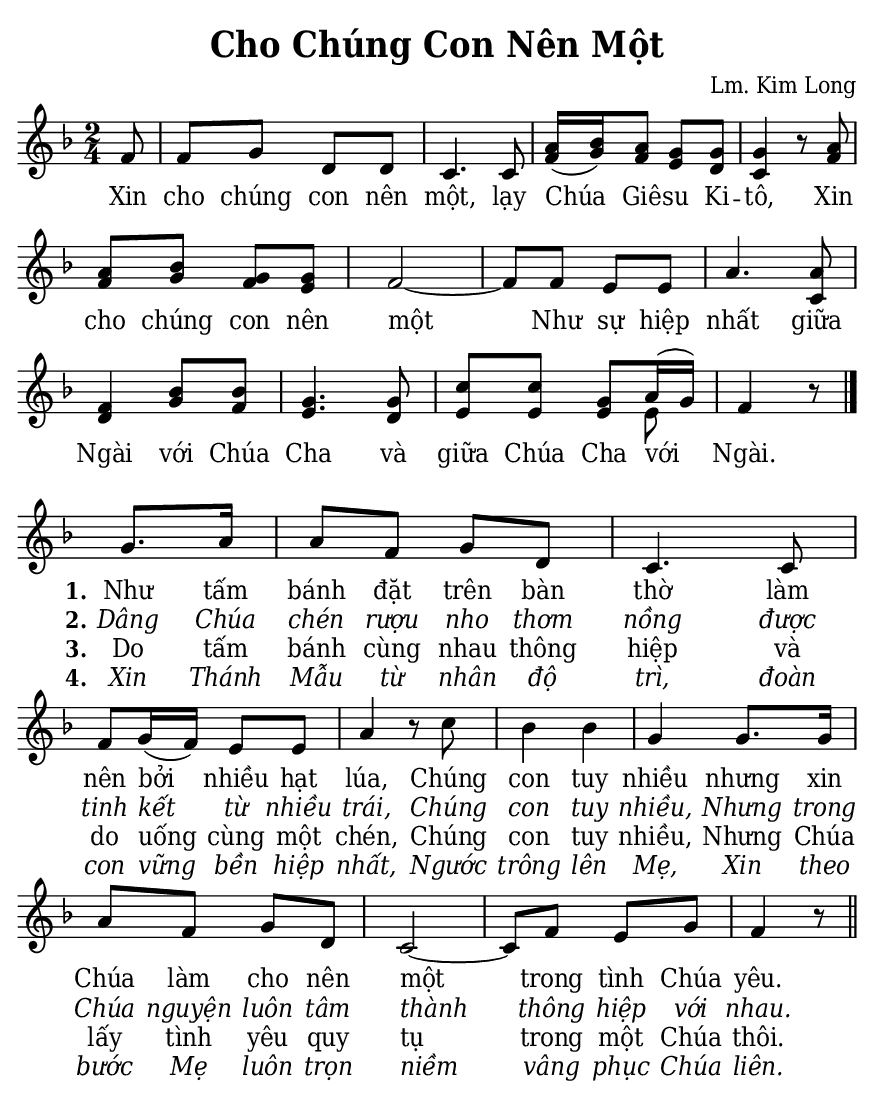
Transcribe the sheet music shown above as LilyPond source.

% Cài đặt chung
\version "2.24.3"
\include "english.ly"

\header {
  title = "Cho Chúng Con Nên Một"
  poet = ""
  composer = "Lm. Kim Long"
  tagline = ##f
}

% Nhạc
nhacPhanMot = \relative c' {
  \key f \major
  \time 2/4
  \partial 8 f8 |
  f g d d |
  c4. c8 |
  <<
    {
      a'16 (bf) a8 g g |
      g4 r8 a |
      a bf g g |
    }
    {
      f16 (g) f8 e d |
      c4 r8 f |
      f g f e |
    }
  >>
  f2 ~ |
  f8 f e e |
  a4.
  <<
    {
      a8 |
      f4 bf8 bf |
      g4. g8 |
      c c g
    }
    {
      c,8 |
      d4 g8 f |
      e4. d8 |
      e e e
    }
  >>
  <<
    {
      \voiceOne
      a16 (g)
    }
    \new Voice = "splitpart" {
      \voiceTwo
      e8
    }
  >>
  \oneVoice
  f4 r8 \bar "|."
}

nhacPhanHai = \relative c'' {
  \key f \major
  \time 2/4
  \partial 4 g8. a16 |
  a8 f g d |
  c4. c8 |
  f g16 (f) e8 e |
  a4 r8 c |
  bf4 bf |
  g g8. g16 |
  a8 f g d |
  c2 ~ |
  c8 f e g |
  f4 r8 \bar "||"
}

% Lời
loiPhanMot = \lyricmode {
  Xin cho chúng con nên một, lạy Chúa Giê -- su Ki -- tô,
  Xin cho chúng con nên một
  Như sự hiệp nhất giữa Ngài với Chúa Cha
  và giữa Chúa Cha với Ngài.
}

loiPhanHai = \lyricmode {
  <<
    {
      \set stanza = "1."
      Như tấm bánh đặt trên bàn thờ làm nên bởi nhiều hạt lúa,
      Chúng con tuy nhiều nhưng xin Chúa làm cho nên một
      trong tình Chúa yêu.
    }
    \new Lyrics {
	    \set associatedVoice = "beSop"
	    \set stanza = "2."
      \override Lyrics.LyricText.font-shape = #'italic
      Dâng Chúa chén rượu nho thơm nồng được tinh kết từ nhiều trái,
      Chúng con tuy nhiều,
      Nhưng trong Chúa nguyện luôn tâm thành thông hiệp với nhau.
    }
    \new Lyrics {
	    \set associatedVoice = "beSop"
	    \set stanza = "3."
      Do tấm bánh cùng nhau thông hiệp và do uống cùng một chén,
      Chúng con tuy nhiều,
      Nhưng Chúa lấy tình yêu quy tụ trong một Chúa thôi.
    }
    \new Lyrics {
	    \set associatedVoice = "beSop"
	    \set stanza = "4."
      \override Lyrics.LyricText.font-shape = #'italic
      Xin Thánh Mẫu từ nhân độ trì,
      đoàn con vững bền hiệp nhất,
      Ngước trông lên Mẹ,
      Xin theo bước Mẹ luôn trọn niềm vâng phục Chúa liên.
    }
  >>
}

% Dàn trang
\paper {
  #(set-paper-size "a5")
  top-margin = 3\mm
  bottom-margin = 3\mm
  left-margin = 3\mm
  right-margin = 3\mm
  indent = #0
  #(define fonts
	 (make-pango-font-tree "Deja Vu Serif Condensed"
	 		       "Deja Vu Serif Condensed"
			       "Deja Vu Serif Condensed"
			       (/ 20 20)))
  print-page-number = ##f
}

\score {
  <<
    \new Staff <<
        \clef treble
        \new Voice = beSop {
          \nhacPhanMot
        }
      \new Lyrics \lyricsto beSop \loiPhanMot
    >>
  >>
  \layout {
    \override Lyrics.LyricSpace.minimum-distance = #1.5
    \override Score.BarNumber.break-visibility = ##(#f #f #f)
    \override Score.SpacingSpanner.uniform-stretching = ##t
    ragged-last = ##f
  }
}

\score {
  <<
    \new Staff <<
        \clef treble
        \new Voice = beSop {
          \nhacPhanHai
        }
      \new Lyrics \lyricsto beSop \loiPhanHai
    >>
  >>
  \layout {
    \override Staff.TimeSignature.transparent = ##t
    \override Lyrics.LyricSpace.minimum-distance = #1
    \override Score.BarNumber.break-visibility = ##(#f #f #f)
    \override Score.SpacingSpanner.uniform-stretching = ##t
    ragged-last = ##f
  }
}
